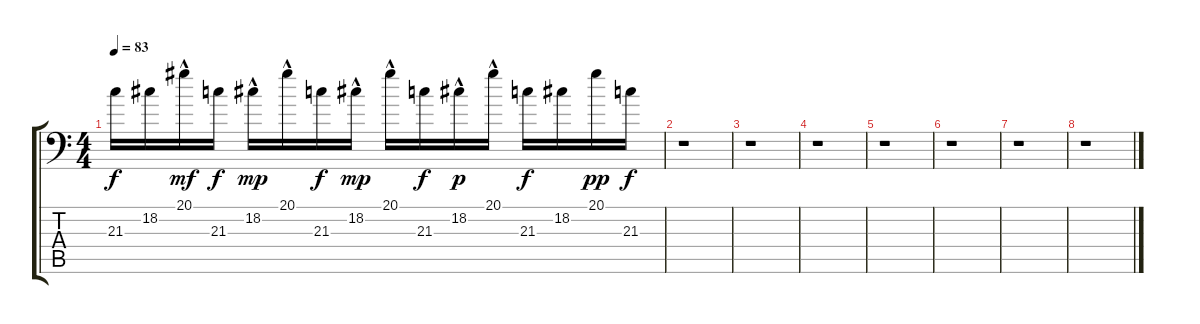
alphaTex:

\track "" {instrument fx4atmosphere}
\staff {score tabs}
\tuning (C4 G3 Eb3 Bb2 F2 Bb1) {hide}
\ts (4 4)
\tempo 83
\clef f4
\ks c
21.3.16{dy f} 18.2.16 20.1{hac}.16{dy mf} 21.3.16{dy f} 18.2{hac}.16{dy mp} 20.1{hac}.16 21.3.16{dy f} 18.2{hac}.16{dy mp} 20.1{hac}.16 21.3.16{dy f} 18.2{hac}.16{dy p} 20.1{hac}.16 21.3.16{dy f} 18.2.16 20.1.16{dy pp} 21.3.16{dy f} |
r.1 |
r.1 |
r.1 |
r.1 |
r.1 |
r.1 |
r.1
